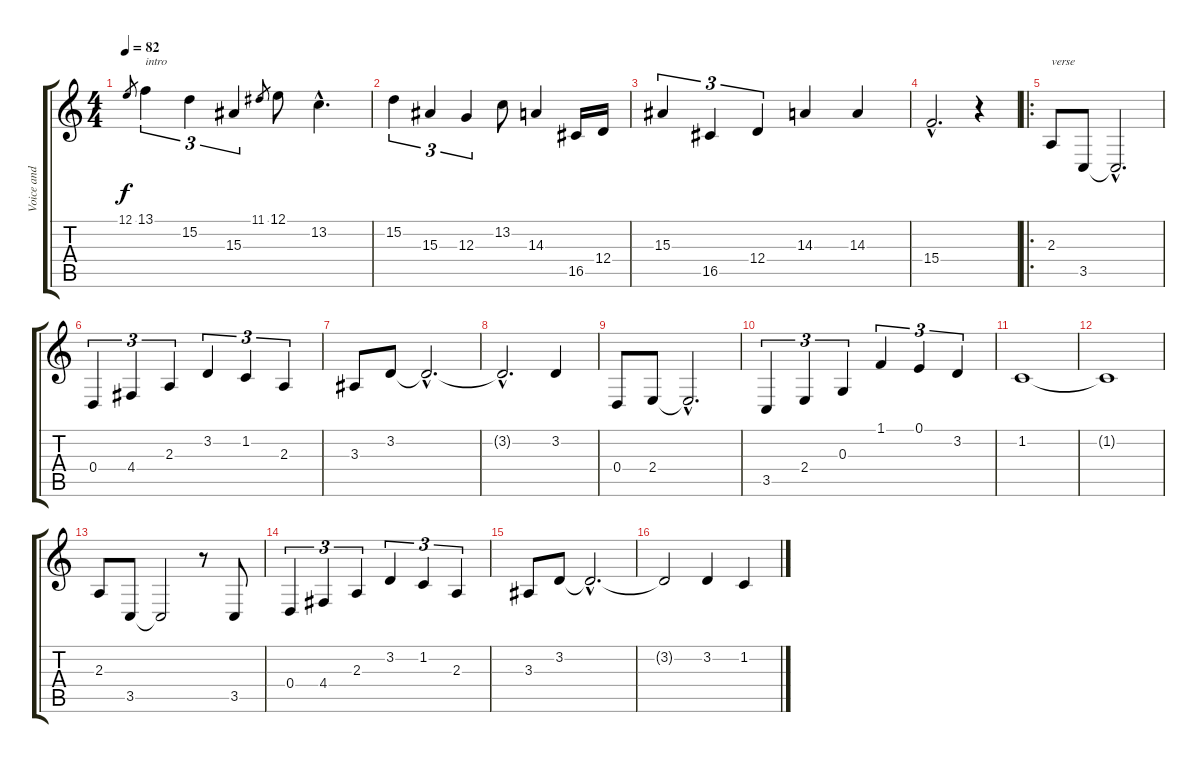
\track ("Voice and piano" "Voice and ") {instrument acousticgrandpiano}
\staff {score tabs}
\tuning (E4 B3 G3 D3 A2 E2) {hide}
\ts (4 4)
\tempo 82
\clef g2
\ks c
12.1.8{gr dy f instrument acousticgrandpiano} 13.1.4{tu (3 2) txt "intro"} 15.2.4{tu (3 2)} 15.3.4{tu (3 2)} 11.1.8{gr} 12.1.8 13.2{hac}.4{d} |
15.2.4{tu (3 2)} 15.3.4{tu (3 2)} 12.3.4{tu (3 2)} 13.2.8 14.3.4 16.5.16 12.4.16 |
15.3.4{tu (3 2)} 16.5.4{tu (3 2)} 12.4.4{tu (3 2)} 14.3.4 14.3.4 |
15.4{hac}.2{d} r.4 |
\ro
2.3.8{txt "verse" instrument altosax} 3.5.8 3.5{hac t}.2{d} |
0.4.4{tu (3 2)} 4.4.4{tu (3 2)} 2.3.4{tu (3 2)} 3.2.4{tu (3 2)} 1.2.4{tu (3 2)} 2.3.4{tu (3 2)} |
3.3.8 3.2.8 3.2{hac t}.2{d} |
3.2{hac t}.2{d} 3.2.4 |
0.4.8 2.4.8 2.4{hac t}.2{d} |
3.5.4{tu (3 2)} 2.4.4{tu (3 2)} 0.3.4{tu (3 2)} 1.1.4{tu (3 2)} 0.1.4{tu (3 2)} 3.2.4{tu (3 2)} |
1.2.1 |
1.2{t}.1 |
2.3.8 3.5.8 3.5{t}.2 r.8 3.5.8 |
0.4.4{tu (3 2)} 4.4.4{tu (3 2)} 2.3.4{tu (3 2)} 3.2.4{tu (3 2)} 1.2.4{tu (3 2)} 2.3.4{tu (3 2)} |
3.3.8 3.2.8 3.2{hac t}.2{d} |
3.2{t}.2 3.2.4 1.2.4
